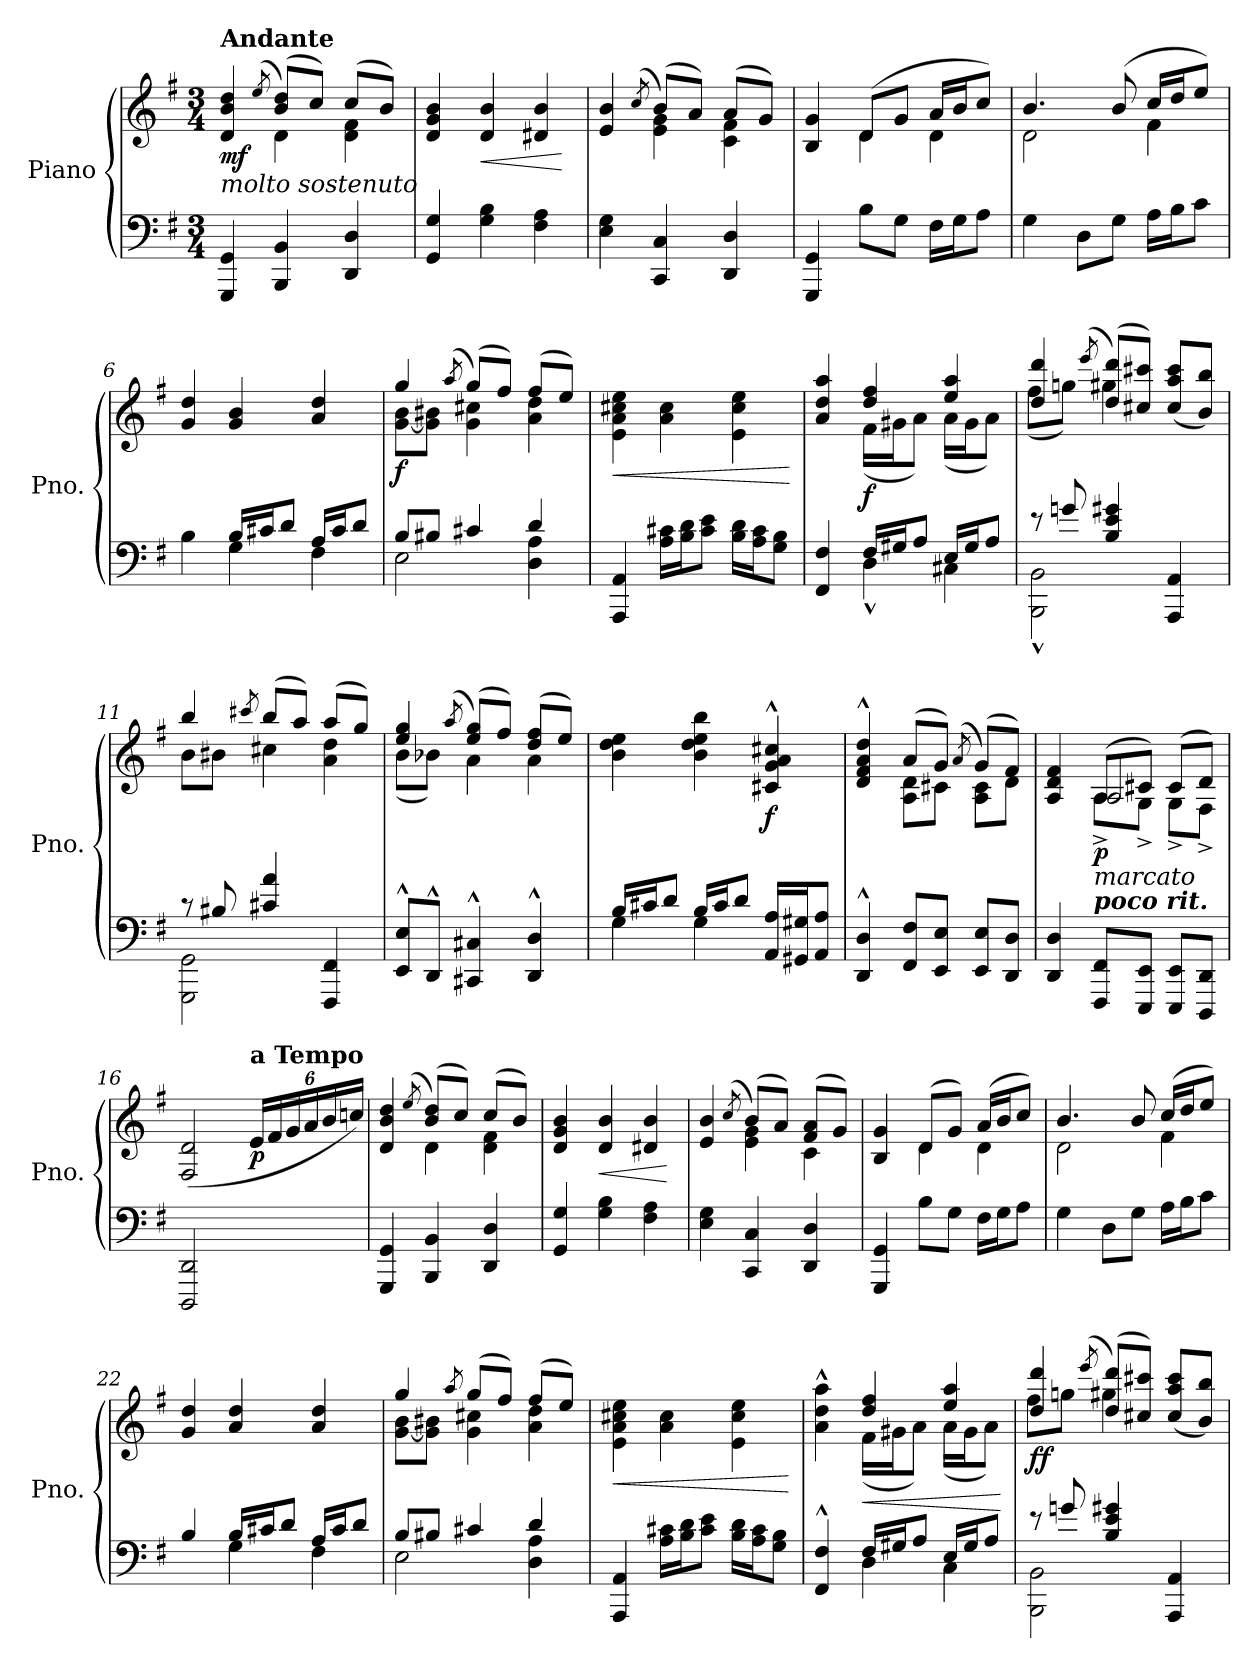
**kern	**kern	**dynam
*part1	*part1	*part1
*staff2	*staff1	*staff1/2
*I"Piano	*	*
*I'Pno.	*	*
*clefF4	*clefG2	*
*k[f#]	*k[f#]	*
*M3/4	*M3/4	*
=1	=1	=1
*	*^	*
!	!LO:TX:a:B:t=Andante	!	!
!LO:TX:a:i:t=molto sostenuto	!	!	!
!	!	!	!LO:DY:b
4GGG/ 4GG/	4d/ 4b/ 4dd/	4ryy	mf
.	(8qee/	.	.
4BBB/ 4BB/	(8b/ 8dd/L)	4d\	.
.	8cc/J)	.	.
4DD/ 4D/	(8cc/L	4d\ 4f#\	.
.	8b/J)	.	.
*	*v	*v	*
=2	=2	=2
4GG/ 4G/	4d/ 4g/ 4b/	.
!	!	!LO:HP:b
4G\ 4B\	4d/ 4b/	<
4F#\ 4A\	4d#X/ 4b/	.
.	.	[
=3	=3	=3
*	*^	*
4E\ 4G\	4e/ 4b/	4ryy	.
.	(8qcc/	.	.
4CC/ 4C/	(8b/L)	4e\ 4g\	.
.	8a/J)	.	.
4DD/ 4D/	(8a/L	4c\ 4f#\	.
.	8g/J)	.	.
=4	=4	=4	=4
4GGG/ 4GG/	4B/ 4g/	4ryy	.
8B\L	(8d/L	4d\	.
8G\J	8g/J	.	.
16F#\LL	16a/LL	4d\	.
16G\J	16b/J	.	.
8A\J	8cc/J)	.	.
=5	=5	=5	=5
4G\	4.b/	2d\	.
8D\L	.	.	.
8G\J	(8b/	.	.
16A\LL	16cc/LL	4f#\	.
16B\J	16dd/J	.	.
8c\J	8ee/J)	.	.
*	*v	*v	*
=6	=6	=6
*^	*	*
4B\	4ryy	4g/ 4dd/	.
16B/LL	4G\	4g/ 4b/	.
16c#X/J	.	.	.
8d/J	.	.	.
16A/LL	4F#\	4a/ 4dd/	.
16c#/J	.	.	.
8d/J	.	.	.
!!LO:LB:g=z
=7	=7	=7	=7
*	*	*^	*
!	!	!	!	!LO:DY:b
8B/L	2E\	4gg/	[8g\ 8b\L	f
8B#X/J	.	.	8g\] 8b#X\J	.
.	.	(8qaa/	.	.
4c#X/	.	(8gg/L)	4g\ 4cc#X\	.
.	.	8ff#/J)	.	.
4d/	4D\ 4A\	(8ff#/L	4a\ 4dd\	.
.	.	8ee/J)	.	.
*v	*v	*	*	*
*	*v	*v	*
=8	=8	=8
!	!	!LO:HP:b
4AAA/ 4AA/	4e\ 4a\ 4cc#X\ 4ee\	<
16A\ 16c#X\LL	4a\ 4cc#\	.
16B\ 16d\J	.	.
8c#\ 8e\J	.	.
16B\ 16d\LL	4e\ 4cc#\ 4ee\	.
16A\ 16c#\J	.	.
8G\ 8B\J	.	.
.	.	[
=9	=9	=9
*^	*^	*
4FF#/ 4F#/	4ryy	4a/ 4dd/ 4aa/	4ryy	.
!	!	!	!	!LO:DY:b
16F#/LL	4D^^\	4dd/ 4ff#/	(16f#\LL	f
16G#X/J	.	.	16g#X\J	.
8A/J	.	.	8a\J)	.
16E/LL	4C#X\	4ee/ 4aa/	(16a\LL	.
16G#/J	.	.	16g#\J	.
8A/J	.	.	8a\J)	.
=10	=10	=10	=10	=10
8r	2BBB\^^ 2BB\^^	4dd/ 4ddd/	(8ff#\L	.
8gn/	.	.	8ggn\J)	.
.	.	(8qeee/	.	.
4B/ 4e/ 4g#X/	.	(8dd/ 8ddd/L)	4gg#X\	.
.	.	8cc#X/ 8ccc#X/J)	.	.
4AAA/ 4AA/	4ryy	(8cc#/ 8aa/ 8ccc#/L	4ryy	.
.	.	8b/ 8bb/J)	.	.
!!LO:LB:g=z	!!
=11	=11	=11	=11	=11
8r	2GGG\ 2GG\	4bb/	8b\L	.
8B#X/	.	.	8b#X\J	.
.	.	8qccc#X/	.	.
4c#X/ 4a/	.	(8bb/L	4cc#X\	.
.	.	8aa/J)	.	.
4FFF#/ 4FF#/	4ryy	(8aa/L	4a\ 4dd\	.
.	.	8gg/J)	.	.
*v	*v	*	*	*
=12	=12	=12	=12
8EE/^^ 8E/^^L	4ee/ 4gg/	(8b\L	.
8DD^^/J	.	8b-X\J)	.
.	(8qaa/	.	.
4CC#X/^^ 4C#X/^^	(8ee/ 8gg/L)	4a\	.
.	8ff#/J)	.	.
4DD/^^ 4D/^^	(8dd/ 8ff#/L	4a\	.
.	8ee/J)	.	.
*	*v	*v	*
=13	=13	=13
*^	*	*
16B/LL	4G\	4b\ 4dd\ 4ee\	.
16c#X/J	.	.	.
8d/J	.	.	.
16B/LL	4G\	4b\ 4dd\ 4ee\ 4bb\	.
16c#/J	.	.	.
8d/J	.	.	.
!	!	!	!LO:DY:b
16AA/ 16A/LL	4ryy	4c#X/^^ 4g/^^ 4a/^^ 4cc#X/^^	f
16GG#X/ 16G#X/J	.	.	.
8AA/ 8A/J	.	.	.
*v	*v	*	*
=14	=14	=14
*	*^	*
4DD/^^ 4D/^^	4d/^^ 4f#/^^ 4a/^^ 4dd/^^	4ryy	.
8FF#/ 8F#/L	(8a/L	8A\ 8d\L	.
8EE/ 8E/J	8g/J)	8c#X\J	.
.	(8qa/	.	.
8EE/ 8E/L	(8g/L)	8A\ 8c#\L	.
8DD/ 8D/J	8f#/J)	8d\J	.
!!LO:LB:g=z
=15	=15	=15	=15
*	*	*^	*
4DD/ 4D/	4A/ 4d/ 4f#/	4ryy	4ryy	.
!LO:TX:a:Bi:t=poco rit.	!	!	!	!
!LO:TX:a:i:t=marcato	!	!	!	!
!	!	!	!	!LO:DY:b
8FFF#/ 8FF#/L	(8A/L	8A^\L	2A/	p
8EEE/ 8EE/J	8c#X/J)	8G^\J	.	.
8EEE/ 8EE/L	(8c#/L	8G^\L	.	.
8DDD/ 8DD/J	8d/J)	8F#^\J	.	.
*	*v	*v	*v	*
=16	=16	=16
2DDD/ 2DD/	(>2F#/ 2d/	.
*	*Xbrackettup	*
!	!LO:TX:a:B:t=a Tempo	!
!	!	!LO:DY:b
4ryy	24e/LL	p
.	24f#/	.
.	24g/	.
.	24a/	.
.	24b/	.
.	24ccn/JJ)	.
=17	=17	=17
*	*^	*
4GGG/ 4GG/	4d/ 4b/ 4dd/	4ryy	.
.	(8qee/	.	.
4BBB/ 4BB/	(8b/ 8dd/L)	4d\	.
.	8cc/J)	.	.
4DD/ 4D/	(8cc/L	4d\ 4f#\	.
.	8b/J)	.	.
*	*v	*v	*
=18	=18	=18
4GG/ 4G/	4d/ 4g/ 4b/	.
!	!	!LO:HP:b
4G\ 4B\	4d/ 4b/	<
4F#\ 4A\	4d#X/ 4b/	.
.	.	[
=19	=19	=19
*	*^	*
4E\ 4G\	4e/ 4b/	4ryy	.
.	(8qcc/	.	.
4CC/ 4C/	(8b/L)	4e\ 4g\	.
.	8a/J)	.	.
4DD/ 4D/	(8f#/ 8a/L	4c\	.
.	8g/J)	.	.
=20	=20	=20	=20
4GGG/ 4GG/	4B/ 4g/	4ryy	.
8B\L	(8d/L	4d\	.
8G\J	8g/J)	.	.
16F#\LL	(16a/LL	4d\	.
16G\J	16b/J	.	.
8A\J	8cc/J)	.	.
!!LO:LB:g=z	!!
=21	=21	=21	=21
4G\	4.b/	2d\	.
8D\L	.	.	.
8G\J	8b/	.	.
16A\LL	(16cc/LL	4f#\	.
16B\J	16dd/J	.	.
8c\J	8ee/J)	.	.
*	*v	*v	*
=22	=22	=22
*^	*	*
4B/	4ryy	4g/ 4dd/	.
16B/LL	4G\	4a/ 4dd/	.
16c#X/J	.	.	.
8d/J	.	.	.
16A/LL	4F#\	4a/ 4dd/	.
16c#/J	.	.	.
8d/J	.	.	.
=23	=23	=23	=23
*	*	*^	*
8B/L	2E\	4gg/	[8g\ 8b\L	.
8B#X/J	.	.	8g\] 8b#X\J	.
.	.	8qaa/	.	.
4c#X/	.	(8gg/L	4g\ 4cc#X\	.
.	.	8ff#/J)	.	.
4d/	4D\ 4A\	(8ff#/L	4a\ 4dd\	.
.	.	8ee/J)	.	.
*v	*v	*	*	*
*	*v	*v	*
=24	=24	=24
!	!	!LO:HP:b
4AAA/ 4AA/	4e\ 4a\ 4cc#X\ 4ee\	<
16A\ 16c#X\LL	4a\ 4cc#\	.
16B\ 16d\J	.	.
8c#\ 8e\J	.	.
16B\ 16d\LL	4e\ 4cc#\ 4ee\	.
16A\ 16c#\J	.	.
8G\ 8B\J	.	.
.	.	[
=25	=25	=25
*^	*^	*
4FF#/^^ 4F#/^^	4ryy	4a\^^ 4dd\^^ 4aa\^^	4ryy	.
!	!	!	!	!LO:HP:b
16F#/LL	4D\	4dd/ 4ff#/	(16f#\LL	<
16G#X/J	.	.	16g#X\J	.
8A/J	.	.	8a\J)	.
16E/LL	4C\	4ee/ 4aa/	(16a\LL	.
16G#/J	.	.	16g#\J	.
8A/J	.	.	8a\J)	.
*v	*v	*	*	*
*	*v	*v	*
.	.	[
!!LO:PB:g=z
=26	=26	=26
*^	*^	*
!	!	!	!	!LO:DY:b
8r	2BBB\ 2BB\	4dd/ 4ddd/	8ff#\L	ff
8gn/	.	.	8ggn\J	.
.	.	(8qeee/	.	.
4B/ 4e/ 4g#X/	.	(8dd/ 8ddd/L)	4gg#X\	.
.	.	8cc#X/ 8ccc#X/J)	.	.
4AAA/ 4AA/	4ryy	(8cc#/ 8aa/ 8ccc#/L	4ryy	.
.	.	8b/ 8bb/J)	.	.
*v	*v	*	*	*
*	*v	*v	*
=	=	=
*-	*-	*-
